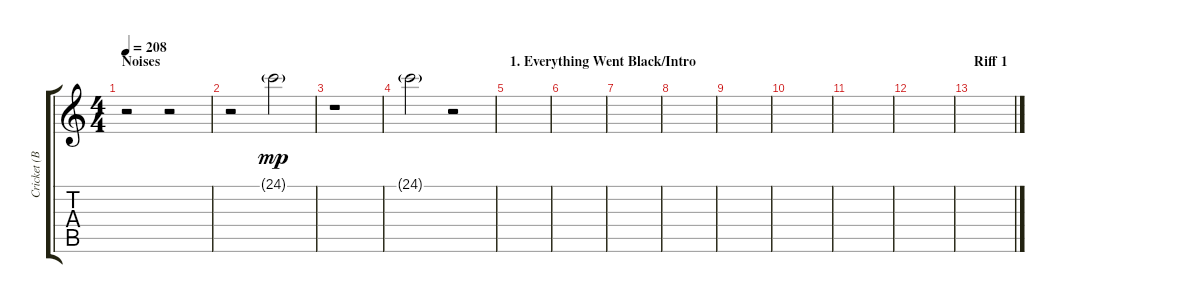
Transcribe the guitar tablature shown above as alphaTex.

\track ("Cricket (Bird Tweet" "Cricket (B") {instrument birdtweet}
\staff {score tabs}
\tuning (C4 G3 Eb3 Bb2 F2 C2) {hide}
\ts (4 4)
\section ("" "Noises")
\tempo 208
\clef g2
\ks c
r.2{dy mp instrument birdtweet} r.2 |
r.2 24.1{g}.2 |
r.1 |
24.1{g}.2 r.2 |
\section ("" "1. Everything Went Black/Intro")
|
|
|
|
|
|
|
|
\section ("" "Riff 1")
